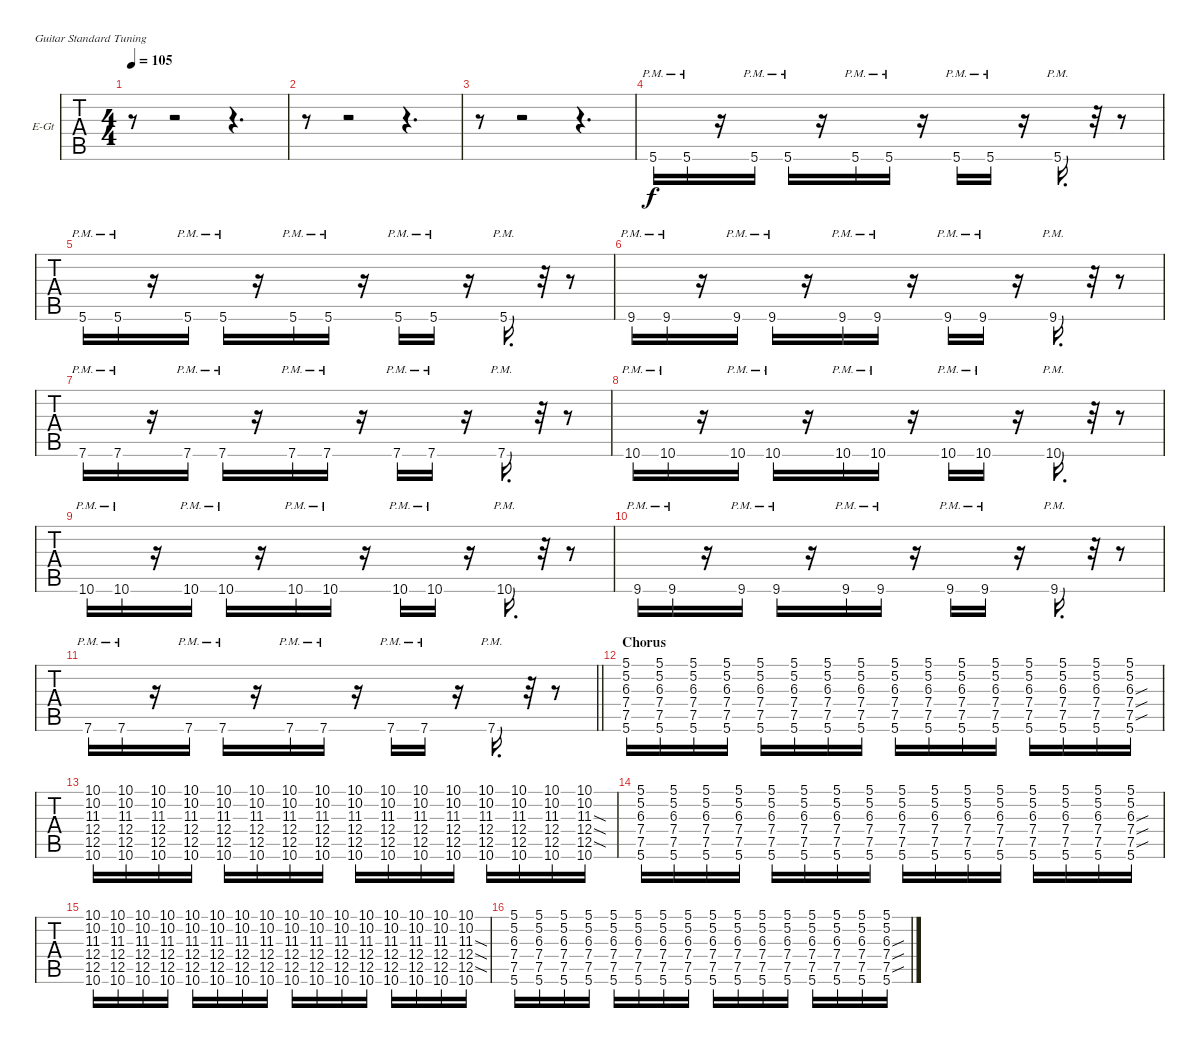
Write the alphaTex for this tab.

\bracketExtendMode groupsimilarinstruments
\firstSystemTrackNameOrientation horizontal
\otherSystemsTrackNameOrientation horizontal
\track ("Albert" "E-Gt") {instrument overdrivenguitar}
\staff {tabs}
\tuning (E4 B3 G3 D3 A2 E2)
\ts (4 4)
\tempo 105
\clef g2
\ks db
r.8{dy f} r.2 r.4{d} |
r.8 r.2 r.4{d} |
r.8 r.2 r.4{d} |
5.6{pm}.16 5.6{pm}.16 r.16 5.6{pm}.16 5.6{pm}.16 r.16 5.6{pm}.16 5.6{pm}.16 r.16 5.6{pm}.16 5.6{pm}.16 r.16 5.6{pm}.16{d} r.32 r.8 |
5.6{pm}.16 5.6{pm}.16 r.16 5.6{pm}.16 5.6{pm}.16 r.16 5.6{pm}.16 5.6{pm}.16 r.16 5.6{pm}.16 5.6{pm}.16 r.16 5.6{pm}.16{d} r.32 r.8 |
9.6{pm}.16 9.6{pm}.16 r.16 9.6{pm}.16 9.6{pm}.16 r.16 9.6{pm}.16 9.6{pm}.16 r.16 9.6{pm}.16 9.6{pm}.16 r.16 9.6{pm}.16{d} r.32 r.8 |
7.6{pm}.16 7.6{pm}.16 r.16 7.6{pm}.16 7.6{pm}.16 r.16 7.6{pm}.16 7.6{pm}.16 r.16 7.6{pm}.16 7.6{pm}.16 r.16 7.6{pm}.16{d} r.32 r.8 |
10.6{pm}.16 10.6{pm}.16 r.16 10.6{pm}.16 10.6{pm}.16 r.16 10.6{pm}.16 10.6{pm}.16 r.16 10.6{pm}.16 10.6{pm}.16 r.16 10.6{pm}.16{d} r.32 r.8 |
10.6{pm}.16 10.6{pm}.16 r.16 10.6{pm}.16 10.6{pm}.16 r.16 10.6{pm}.16 10.6{pm}.16 r.16 10.6{pm}.16 10.6{pm}.16 r.16 10.6{pm}.16{d} r.32 r.8 |
9.6{pm}.16 9.6{pm}.16 r.16 9.6{pm}.16 9.6{pm}.16 r.16 9.6{pm}.16 9.6{pm}.16 r.16 9.6{pm}.16 9.6{pm}.16 r.16 9.6{pm}.16{d} r.32 r.8 |
\barLineRight lightlight
7.6{pm}.16 7.6{pm}.16 r.16 7.6{pm}.16 7.6{pm}.16 r.16 7.6{pm}.16 7.6{pm}.16 r.16 7.6{pm}.16 7.6{pm}.16 r.16 7.6{pm}.16{d} r.32 r.8 |
\section ("" "Chorus")
(5.1 5.2 6.3 7.4 7.5 5.6).16 (5.1 5.2 6.3 7.4 7.5 5.6).16 (5.1 5.2 6.3 7.4 7.5 5.6).16 (5.1 5.2 6.3 7.4 7.5 5.6).16 (5.1 5.2 6.3 7.4 7.5 5.6).16 (5.1 5.2 6.3 7.4 7.5 5.6).16 (5.1 5.2 6.3 7.4 7.5 5.6).16 (5.1 5.2 6.3 7.4 7.5 5.6).16 (5.1 5.2 6.3 7.4 7.5 5.6).16 (5.1 5.2 6.3 7.4 7.5 5.6).16 (5.1 5.2 6.3 7.4 7.5 5.6).16 (5.1 5.2 6.3 7.4 7.5 5.6).16 (5.1 5.2 6.3 7.4 7.5 5.6).16 (5.1 5.2 6.3 7.4 7.5 5.6).16 (5.1 5.2 6.3 7.4 7.5 5.6).16 (5.1 5.2 6.3{sou} 7.4{sou} 7.5{sou} 5.6).16 |
(10.1 10.2 11.3 12.4 12.5 10.6).16 (10.1 10.2 11.3 12.4 12.5 10.6).16 (10.1 10.2 11.3 12.4 12.5 10.6).16 (10.1 10.2 11.3 12.4 12.5 10.6).16 (10.1 10.2 11.3 12.4 12.5 10.6).16 (10.1 10.2 11.3 12.4 12.5 10.6).16 (10.1 10.2 11.3 12.4 12.5 10.6).16 (10.1 10.2 11.3 12.4 12.5 10.6).16 (10.1 10.2 11.3 12.4 12.5 10.6).16 (10.1 10.2 11.3 12.4 12.5 10.6).16 (10.1 10.2 11.3 12.4 12.5 10.6).16 (10.1 10.2 11.3 12.4 12.5 10.6).16 (10.1 10.2 11.3 12.4 12.5 10.6).16 (10.1 10.2 11.3 12.4 12.5 10.6).16 (10.1 10.2 11.3 12.4 12.5 10.6).16 (10.1 10.2 11.3{sod} 12.4{sod} 12.5{sod} 10.6).16 |
(5.1 5.2 6.3 7.4 7.5 5.6).16 (5.1 5.2 6.3 7.4 7.5 5.6).16 (5.1 5.2 6.3 7.4 7.5 5.6).16 (5.1 5.2 6.3 7.4 7.5 5.6).16 (5.1 5.2 6.3 7.4 7.5 5.6).16 (5.1 5.2 6.3 7.4 7.5 5.6).16 (5.1 5.2 6.3 7.4 7.5 5.6).16 (5.1 5.2 6.3 7.4 7.5 5.6).16 (5.1 5.2 6.3 7.4 7.5 5.6).16 (5.1 5.2 6.3 7.4 7.5 5.6).16 (5.1 5.2 6.3 7.4 7.5 5.6).16 (5.1 5.2 6.3 7.4 7.5 5.6).16 (5.1 5.2 6.3 7.4 7.5 5.6).16 (5.1 5.2 6.3 7.4 7.5 5.6).16 (5.1 5.2 6.3 7.4 7.5 5.6).16 (5.1 5.2 6.3{sou} 7.4{sou} 7.5{sou} 5.6).16 |
(10.1 10.2 11.3 12.4 12.5 10.6).16 (10.1 10.2 11.3 12.4 12.5 10.6).16 (10.1 10.2 11.3 12.4 12.5 10.6).16 (10.1 10.2 11.3 12.4 12.5 10.6).16 (10.1 10.2 11.3 12.4 12.5 10.6).16 (10.1 10.2 11.3 12.4 12.5 10.6).16 (10.1 10.2 11.3 12.4 12.5 10.6).16 (10.1 10.2 11.3 12.4 12.5 10.6).16 (10.1 10.2 11.3 12.4 12.5 10.6).16 (10.1 10.2 11.3 12.4 12.5 10.6).16 (10.1 10.2 11.3 12.4 12.5 10.6).16 (10.1 10.2 11.3 12.4 12.5 10.6).16 (10.1 10.2 11.3 12.4 12.5 10.6).16 (10.1 10.2 11.3 12.4 12.5 10.6).16 (10.1 10.2 11.3 12.4 12.5 10.6).16 (10.1 10.2 11.3{sod} 12.4{sod} 12.5{sod} 10.6).16 |
(5.1 5.2 6.3 7.4 7.5 5.6).16 (5.1 5.2 6.3 7.4 7.5 5.6).16 (5.1 5.2 6.3 7.4 7.5 5.6).16 (5.1 5.2 6.3 7.4 7.5 5.6).16 (5.1 5.2 6.3 7.4 7.5 5.6).16 (5.1 5.2 6.3 7.4 7.5 5.6).16 (5.1 5.2 6.3 7.4 7.5 5.6).16 (5.1 5.2 6.3 7.4 7.5 5.6).16 (5.1 5.2 6.3 7.4 7.5 5.6).16 (5.1 5.2 6.3 7.4 7.5 5.6).16 (5.1 5.2 6.3 7.4 7.5 5.6).16 (5.1 5.2 6.3 7.4 7.5 5.6).16 (5.1 5.2 6.3 7.4 7.5 5.6).16 (5.1 5.2 6.3 7.4 7.5 5.6).16 (5.1 5.2 6.3 7.4 7.5 5.6).16 (5.1 5.2 6.3{sou} 7.4{sou} 7.5{sou} 5.6).16
